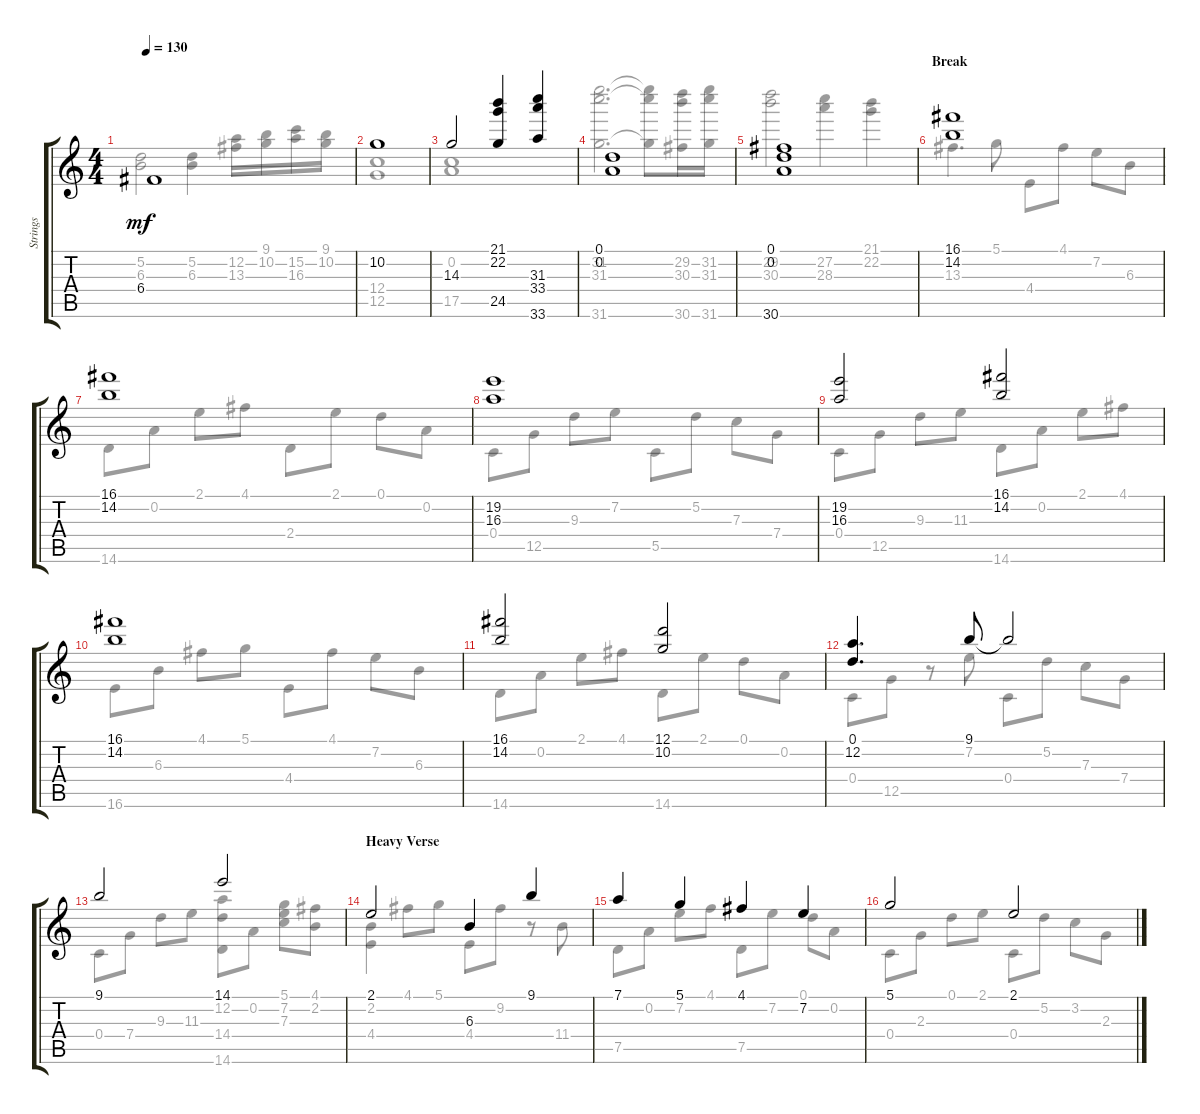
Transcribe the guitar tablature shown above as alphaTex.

\track ("Strings" "Strings") {instrument electricguitarclean}
\staff {score tabs}
\tuning (D4 A3 F3 C3 G2 C2) {hide}
\voice
\ts (4 4)
\tempo 130
\clef g2
\ks aminor
6.4.1{dy mf} |
10.2.1 |
14.3.2 (21.1 22.2 24.5).4 (31.3 33.4 33.6).4 |
(0.1 0.2).1 |
(0.1 0.2 30.6).1 |
\section ("" "Break")
(16.1 14.2).1 |
(16.1 14.2).1 |
(19.2 16.3).1 |
(19.2 16.3).2 (16.1 14.2).2 |
(16.1 14.2).1 |
(16.1 14.2).2 (12.1 10.2).2 |
(0.1 12.2).4{d} 9.1.8 9.1{t}.2 |
9.1.2 14.1.2 |
\section ("" "Heavy Verse")
2.1.2 6.3.4 9.1.4 |
7.1.4 5.1.4 4.1.4 7.2.4 |
5.1.2 2.1.2
\voice
\clef g2
\ottava regular
\simile none
\ks aminor
(5.2 6.3).2{dy mf} (5.2 6.3).4 (12.2 13.3).16 (9.1 10.2).16 (15.2 16.3).16 (9.1 10.2).16 |
(12.4 12.5).1 |
(0.2 17.5).1 |
(31.2 31.3 31.6).2{d} (31.2{t} 31.3{t} 31.6{t}).8 (29.2 30.3 30.6).16 (31.2 31.3 31.6).16 |
(29.2 30.3).2 (27.2 28.3).4 (21.1 22.2).4 |
13.3.4{d} 5.1.8 4.4.8 4.1.8 7.2.8 6.3.8 |
14.6.8 0.2.8 2.1.8 4.1.8 2.4.8 2.1.8 0.1.8 0.2.8 |
0.4.8 12.5.8 9.3.8 7.2.8 5.5.8 5.2.8 7.3.8 7.4.8 |
0.4.8 12.5.8 9.3.8 11.3.8 14.6.8 0.2.8 2.1.8 4.1.8 |
16.6.8 6.3.8 4.1.8 5.1.8 4.4.8 4.1.8 7.2.8 6.3.8 |
14.6.8 0.2.8 2.1.8 4.1.8 14.6.8 2.1.8 0.1.8 0.2.8 |
0.4.8 12.5.8 r.8 7.2.8 0.4.8 5.2.8 7.3.8 7.4.8 |
0.4.8 7.4.8 9.3.8 11.3.8 (12.2 14.4 14.6).8 0.2.8 (5.1 7.2 7.3).8 (4.1 2.2).8 |
(2.2 4.4).4 4.1.8 5.1.8 4.4.8 9.2.8 r.8 11.4.8 |
7.5.8 0.2.8 7.2.8 4.1.8 7.5.8 7.2.8 0.1.8 0.2.8 |
0.4.8 2.3.8 0.1.8 2.1.8 0.4.8 5.2.8 3.2.8 2.3.8
